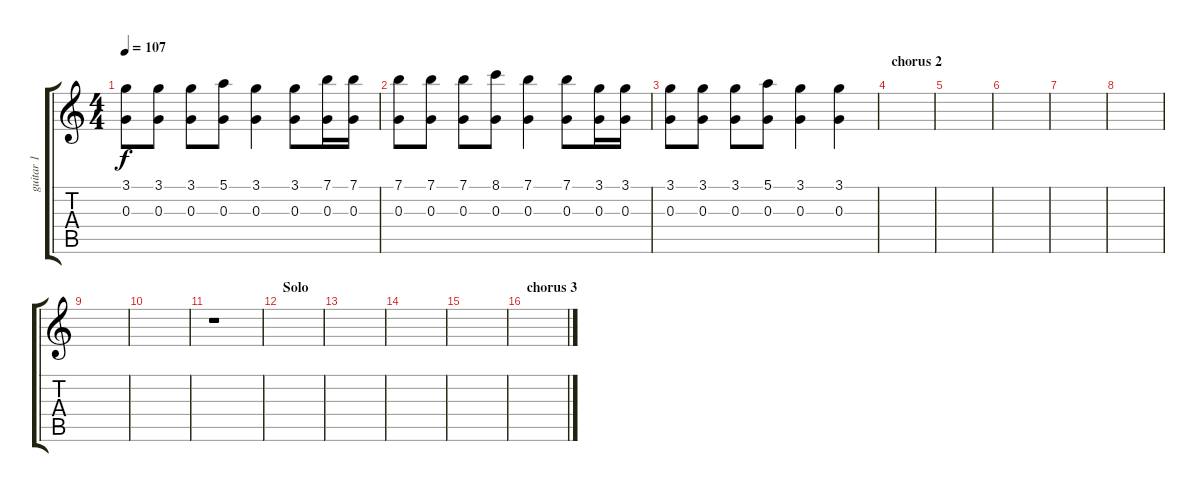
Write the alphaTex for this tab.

\track ("guitar 1" "guitar 1") {instrument acousticguitarnylon}
\staff {score tabs}
\tuning (E4 B3 G3 D3 A2 E2) {hide}
\ts (4 4)
\tempo 107
\clef g2
\ks c
(3.1 0.3).8{dy f} (3.1 0.3).8 (3.1 0.3).8 (5.1 0.3).8 (3.1 0.3).4 (3.1 0.3).8 (7.1 0.3).16 (7.1 0.3).16 |
(7.1 0.3).8 (7.1 0.3).8 (7.1 0.3).8 (8.1 0.3).8 (7.1 0.3).4 (7.1 0.3).8 (3.1 0.3).16 (3.1 0.3).16 |
(3.1 0.3).8 (3.1 0.3).8 (3.1 0.3).8 (5.1 0.3).8 (3.1 0.3).4 (3.1 0.3).4 |
\section ("" "chorus 2")
|
|
|
|
|
|
|
r.1 |
\section ("" "Solo")
|
|
|
|
\section ("" "chorus 3")
